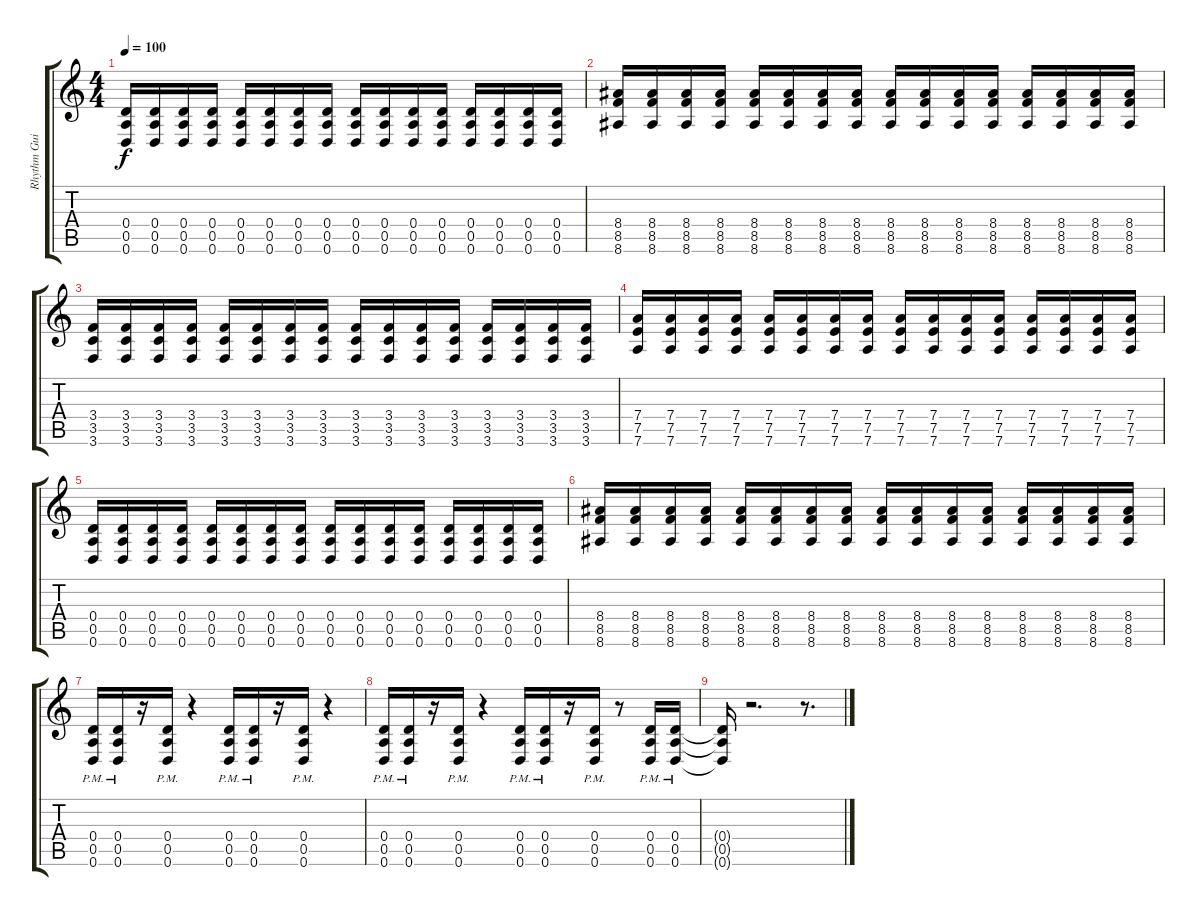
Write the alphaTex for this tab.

\track ("Rhythm Guitar" "Rhythm Gui") {instrument distortionguitar}
\staff {score tabs}
\tuning (E4 B3 G3 D3 A2 D2) {hide}
\ts (4 4)
\tempo 100
\clef g2
\ks c
(0.4 0.5 0.6).16{dy f} (0.4 0.5 0.6).16 (0.4 0.5 0.6).16 (0.4 0.5 0.6).16 (0.4 0.5 0.6).16 (0.4 0.5 0.6).16 (0.4 0.5 0.6).16 (0.4 0.5 0.6).16 (0.4 0.5 0.6).16 (0.4 0.5 0.6).16 (0.4 0.5 0.6).16 (0.4 0.5 0.6).16 (0.4 0.5 0.6).16 (0.4 0.5 0.6).16 (0.4 0.5 0.6).16 (0.4 0.5 0.6).16 |
(8.4 8.5 8.6).16 (8.4 8.5 8.6).16 (8.4 8.5 8.6).16 (8.4 8.5 8.6).16 (8.4 8.5 8.6).16 (8.4 8.5 8.6).16 (8.4 8.5 8.6).16 (8.4 8.5 8.6).16 (8.4 8.5 8.6).16 (8.4 8.5 8.6).16 (8.4 8.5 8.6).16 (8.4 8.5 8.6).16 (8.4 8.5 8.6).16 (8.4 8.5 8.6).16 (8.4 8.5 8.6).16 (8.4 8.5 8.6).16 |
(3.4 3.5 3.6).16 (3.4 3.5 3.6).16 (3.4 3.5 3.6).16 (3.4 3.5 3.6).16 (3.4 3.5 3.6).16 (3.4 3.5 3.6).16 (3.4 3.5 3.6).16 (3.4 3.5 3.6).16 (3.4 3.5 3.6).16 (3.4 3.5 3.6).16 (3.4 3.5 3.6).16 (3.4 3.5 3.6).16 (3.4 3.5 3.6).16 (3.4 3.5 3.6).16 (3.4 3.5 3.6).16 (3.4 3.5 3.6).16 |
(7.4 7.5 7.6).16 (7.4 7.5 7.6).16 (7.4 7.5 7.6).16 (7.4 7.5 7.6).16 (7.4 7.5 7.6).16 (7.4 7.5 7.6).16 (7.4 7.5 7.6).16 (7.4 7.5 7.6).16 (7.4 7.5 7.6).16 (7.4 7.5 7.6).16 (7.4 7.5 7.6).16 (7.4 7.5 7.6).16 (7.4 7.5 7.6).16 (7.4 7.5 7.6).16 (7.4 7.5 7.6).16 (7.4 7.5 7.6).16 |
(0.4 0.5 0.6).16 (0.4 0.5 0.6).16 (0.4 0.5 0.6).16 (0.4 0.5 0.6).16 (0.4 0.5 0.6).16 (0.4 0.5 0.6).16 (0.4 0.5 0.6).16 (0.4 0.5 0.6).16 (0.4 0.5 0.6).16 (0.4 0.5 0.6).16 (0.4 0.5 0.6).16 (0.4 0.5 0.6).16 (0.4 0.5 0.6).16 (0.4 0.5 0.6).16 (0.4 0.5 0.6).16 (0.4 0.5 0.6).16 |
(8.4 8.5 8.6).16 (8.4 8.5 8.6).16 (8.4 8.5 8.6).16 (8.4 8.5 8.6).16 (8.4 8.5 8.6).16 (8.4 8.5 8.6).16 (8.4 8.5 8.6).16 (8.4 8.5 8.6).16 (8.4 8.5 8.6).16 (8.4 8.5 8.6).16 (8.4 8.5 8.6).16 (8.4 8.5 8.6).16 (8.4 8.5 8.6).16 (8.4 8.5 8.6).16 (8.4 8.5 8.6).16 (8.4 8.5 8.6).16 |
(0.4{pm} 0.5 0.6{pm}).16 (0.4{pm} 0.5 0.6{pm}).16 r.16 (0.4{pm} 0.5 0.6{pm}).16 r.4 (0.4{pm} 0.5 0.6{pm}).16 (0.4{pm} 0.5 0.6{pm}).16 r.16 (0.4{pm} 0.5 0.6{pm}).16 r.4 |
(0.4{pm} 0.5 0.6{pm}).16 (0.4{pm} 0.5 0.6{pm}).16 r.16 (0.4{pm} 0.5 0.6{pm}).16 r.4 (0.4{pm} 0.5{pm} 0.6{pm}).16 (0.4{pm} 0.5{pm} 0.6{pm}).16 r.16 (0.4{pm} 0.5{pm} 0.6{pm}).16 r.8 (0.4{pm} 0.5{pm} 0.6{pm}).16 (0.4{pm} 0.5{pm} 0.6{pm}).16 |
(0.4{t} 0.5{t} 0.6{t}).16 r.2{d} r.8{d}
